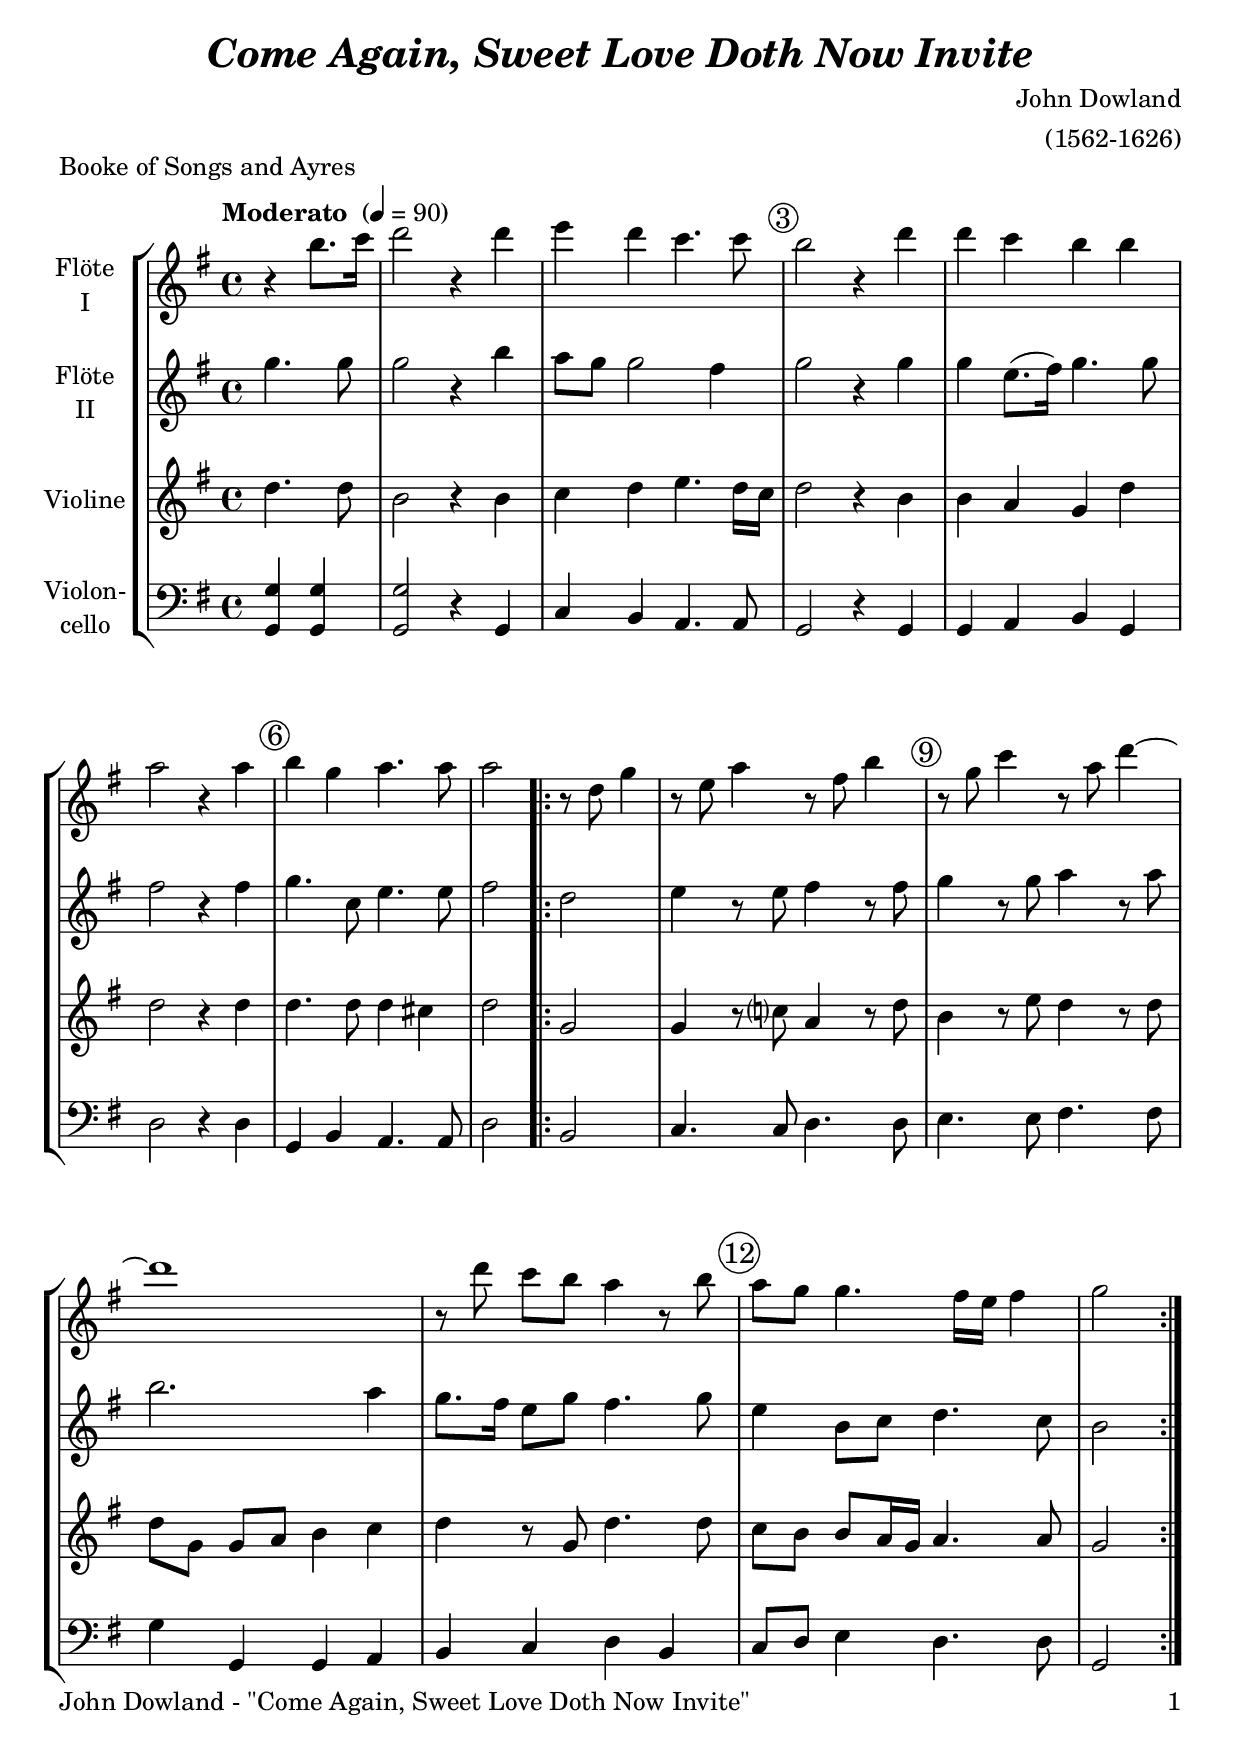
\version "2.24.4"
\include "deutsch.ly"
  
#(set-global-staff-size 22)

\header {
  title     = \markup \bold \italic "Come Again, Sweet Love Doth Now Invite"
  composer  = "John Dowland"
  arranger  = "(1562-1626)"
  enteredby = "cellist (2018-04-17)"
  piece     = "Booke of Songs and Ayres"
}

voiceconsts = {
  \key g \major
  \time 4/4
  \clef "treble"
%  \numericTimeSignature
  \compressEmptyMeasures
  % Set default beaming for all staves
  \set Timing.beamExceptions = #'()
  \set Timing.baseMoment     = #(ly:make-moment 1 4)
  \set Timing.beatStructure  = #'(1 1 1 1)
  % Print a bar number every third measure
  \override Score.BarNumber.break-visibility = ##(#t #t #t)
  \set Score.barNumberVisibility = #(every-nth-bar-number-visible 3)
  % Draw a circle round the following bar number(s)
  \override Score.BarNumber.stencil
    = #(make-stencil-circler 0.1 0.25 ly:text-interface::print)
  % Increase the size of the bar number by 25%
  \override Score.BarNumber.font-size = #1.25
  % Center-align bar numbers
  \override Score.BarNumber.self-alignment-X = #CENTER
  \tempo "Moderato " 4=90
}

mifl = "flute"
mivl = "violin"
mivc = "cello"

va = \relative c'' {
  \voiceconsts

  \partial 2 r4 h8. c16
  d2 r4 d
  e d c4. c8
  h2 r4 d

  d c h h
  a2 r4 a
  h g a4. a8
  a2
  \repeat volta 2 {
    r8 d, g4
    r8 e a4 r8 fis h4

    r8 g c4 r8 a d4~
    d1
    r8 d c h a4 r8 h

    a g g4. fis16 e fis4
    g2
  }
}

vb = \relative c'' {
  \voiceconsts

  \partial 2 g4. g8
  g2 r4 h
  a8 g g2 fis4
  g2 r4 g

  g e8.( fis16) g4. g8
  fis2 r4 fis
  g4. c,8 e4. e8
  fis2
  
  \repeat volta 2 {
    d
    e4 r8 e fis4 r8 fis

    g4 r8 g a4 r8 a
    h2. a4
    g8. fis16 e8 g fis4. g8

    e4 h8 c d4. c8
    h2
  }
}

vc = \relative c' {
  \voiceconsts

  \partial 2 d4. d8
  h2 r4 h
  c d e4. d16 c
  d2 r4 h

  h a g d'
  d2 r4 d
  d4. d8 d4 cis
  d2
  
  \repeat volta 2 {
    g,
    g4 r8 c? a4 r8 d

    h4 r8 e d4 r8 d
    d g, g a h4 c
    d r8 g, d'4. d8

    c h h a16 g a4. a8
    g2
  }
}

vd = \relative c {
  \voiceconsts
  \clef "bass"

  \partial 2 <g g'>4 <g g'>
  <g g'>2 r4 g
  c h a4. a8
  g2 r4 g

  g a h g
  d'2 r4 d
  g, h a4. a8
  d2
  
  \repeat volta 2 {
    h
    c4. c8 d4. d8

    e4. e8 fis4. fis8
    g4 g, g a
    h c d h

    c8 d e4 d4. d8
    g,2
  }
}


music = \new StaffGroup <<
      \new Staff {
	\set Staff.midiInstrument = \mifl
	\set Staff.instrumentName = \markup \center-column { "Flöte" "I" }
	\transpose g g' { \va }
      }

      \new Staff {
	\set Staff.midiInstrument = \mifl
	\set Staff.instrumentName = \markup \center-column { "Flöte" "II" }
	\transpose g g' { \vb }
      }

      \new Staff {
	\set Staff.midiInstrument = \mivl
	\set Staff.instrumentName = \markup \center-column { "Violine" }
	\transpose g g' { \vc }
      }

      \new Staff {
	\set Staff.midiInstrument = \mivc
	\set Staff.instrumentName = \markup \center-column { "Violon-" "cello" }
	\transpose g g { \vd }
      }
>>

\book {
  \paper {
    print-page-number = ##t
    print-first-page-number = ##t
    ragged-last-bottom = ##f
    oddHeaderMarkup = \markup \null
    evenHeaderMarkup = \markup \null
    oddFooterMarkup = \markup {
      \fill-line {
        \if \should-print-page-number
        "John Dowland - \"Come Again, Sweet Love Doth Now Invite\"" \fromproperty #'page:page-number-string
      }
    }
    evenFooterMarkup = \oddFooterMarkup
  } \score {
    \music
    \layout {}
  }

  \score {
    \unfoldRepeats \music

    \midi {
      \context {
        \Score
      }
    }
  }
}
